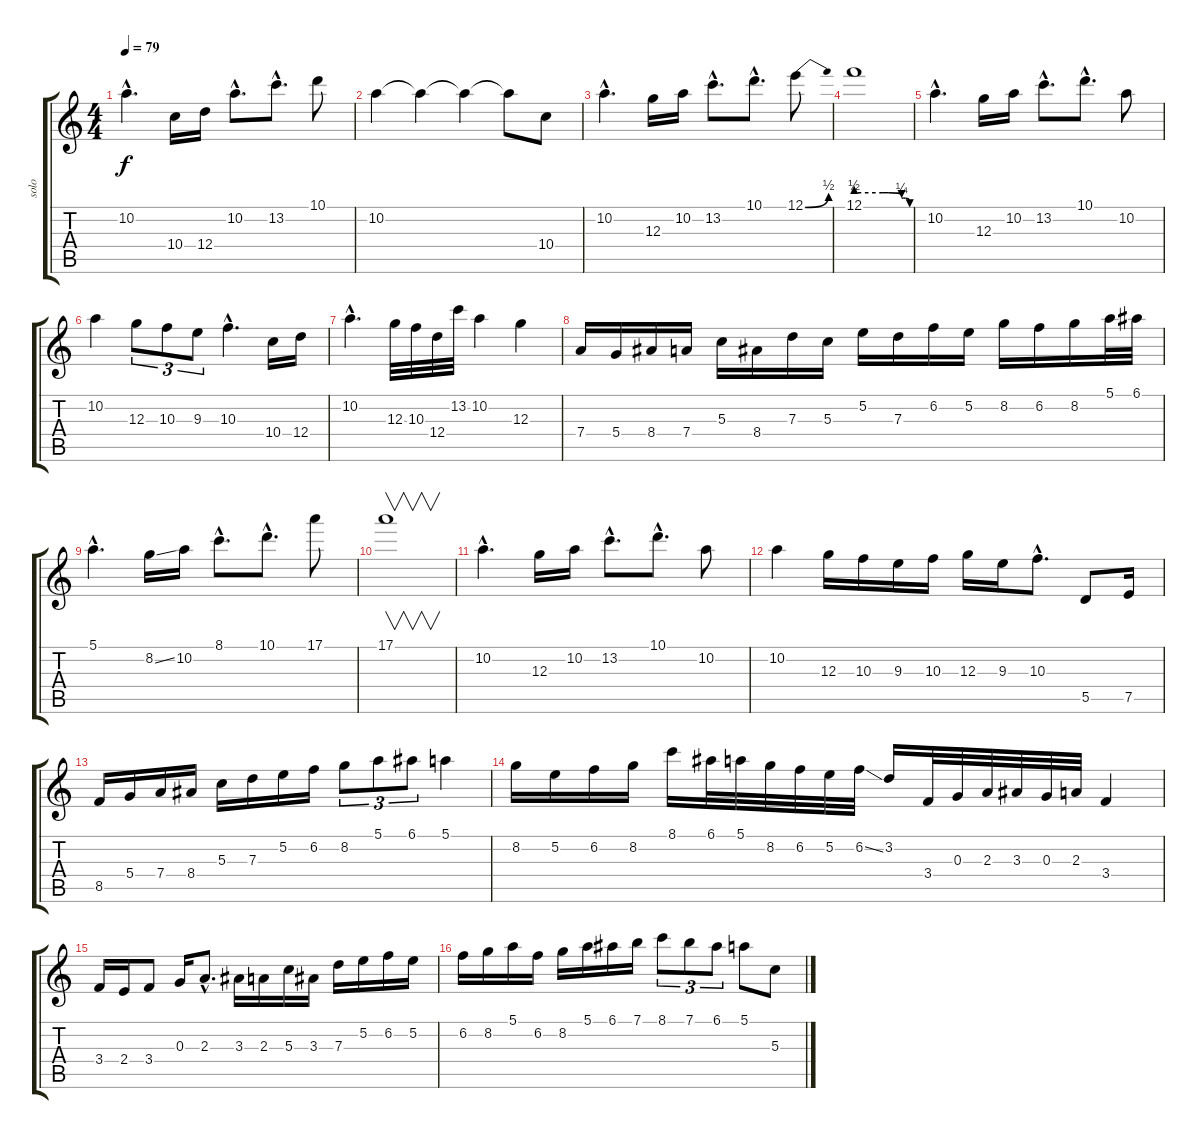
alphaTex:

\track ("solo" "solo") {instrument overdrivenguitar}
\staff {score tabs}
\tuning (E4 B3 G3 D3 A2 E2) {hide}
\ts (4 4)
\tempo 79
\clef g2
\ks c
10.2{hac}.4{d dy f instrument overdrivenguitar} 10.4.16 12.4.16 10.2{hac}.8{d} 13.2{hac}.8{d} 10.1.8 |
10.2.4 10.2{t}.4 10.2{t}.4 10.2{t}.8 10.4.8 |
10.2{hac}.4{d} 12.3.16 10.2.16 13.2{hac}.8{d} 10.1{hac}.8{d} 12.1{be (bend 0 0 60 2)}.8 |
12.1{be (custom 0 2 30 2 36 2 51 1 53 1 55 1 60 0)}.1 |
10.2{hac}.4{d} 12.3.16 10.2.16 13.2{hac}.8{d} 10.1{hac}.8{d} 10.2.8 |
10.2.4 12.3.8{tu (3 2)} 10.3.8{tu (3 2)} 9.3.8{tu (3 2)} 10.3{hac}.4{d} 10.4.16 12.4.16 |
10.2{hac}.4{d} 12.3.32 10.3.32 12.4.32 13.2.32 10.2.4 12.3.4 |
7.4.16 5.4.16 8.4.16 7.4.16 5.3.16 8.4.16 7.3.16 5.3.16 5.2.16 7.3.16 6.2.16 5.2.16 8.2.16 6.2.16 8.2.16 5.1.32 6.1.32 |
5.1{hac}.4{d} 8.2{ss}.16 10.2.16 8.1{hac}.8{d} 10.1{hac}.8{d} 17.1.8 |
17.1.1{v} |
10.2{hac}.4{d} 12.3.16 10.2.16 13.2{hac}.8{d} 10.1{hac}.8{d} 10.2.8 |
10.2.4 12.3.16 10.3.16 9.3.16 10.3.16 12.3.16 9.3.16 10.3{hac}.8{d} 5.5.8 7.5.16 |
8.5.16 5.4.16 7.4.16 8.4.16 5.3.16 7.3.16 5.2.16 6.2.16 8.2.8{tu (3 2)} 5.1.8{tu (3 2)} 6.1.8{tu (3 2)} 5.1.4 |
8.2.16 5.2.16 6.2.16 8.2.16 8.1.16 6.1.32 5.1.32 8.2.32 6.2.32 5.2.32 6.2{ss}.32 3.2.16 3.4.32 0.3.32 2.3.32 3.3.32 0.3.32 2.3.32 3.4.4 |
3.4.16 2.4.16 3.4.8 0.3.16 2.3{hac}.8{d} 3.3.16 2.3.16 5.3.16 3.3.16 7.3.16 5.2.16 6.2.16 5.2.16 |
6.2.16 8.2.16 5.1.16 6.2.16 8.2.16 5.1.16 6.1.16 7.1.16 8.1.8{tu (3 2)} 7.1.8{tu (3 2)} 6.1.8{tu (3 2)} 5.1.8 5.3.8
